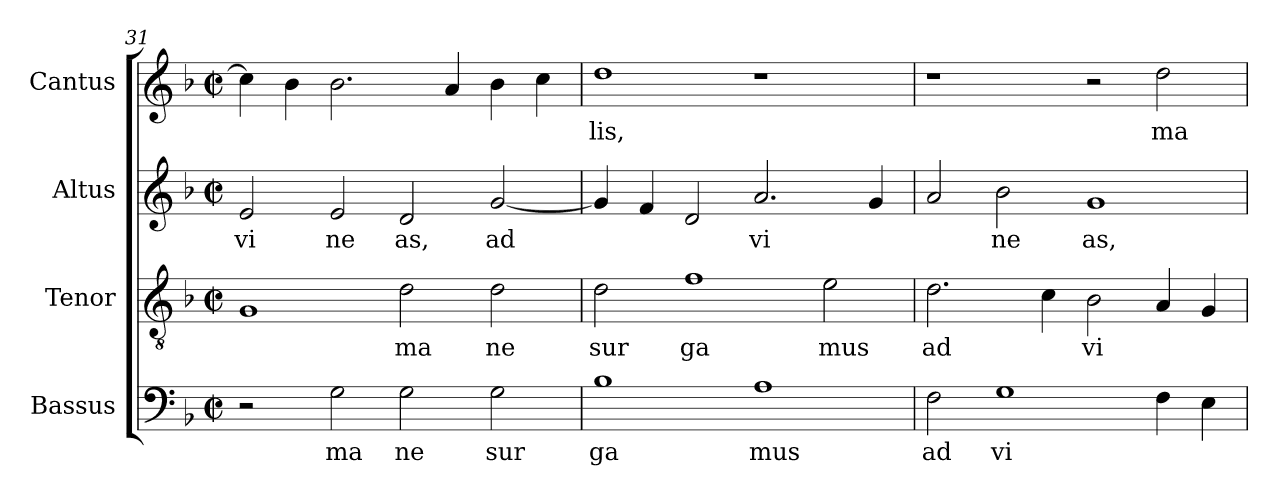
**kern	**text	**kern	**text	**kern	**text	**kern	**text
*part4	*part4	*part3	*part3	*part2	*part2	*part1	*part1
*staff4	*staff4	*staff3	*staff3	*staff2	*staff2	*staff1	*staff1
*I"Bassus	*	*I"Tenor	*	*I"Altus	*	*I"Cantus	*
*clefF4	*	*clefGv2	*	*clefG2	*	*clefG2	*
*k[b-]	*	*k[b-]	*	*k[b-]	*	*k[b-]	*
*F:	*	*F:	*	*F:	*	*F:	*
*M2/2	*	*M2/2	*	*M2/2	*	*M2/2	*
*met(c|)	*	*met(c|)	*	*met(c|)	*	*met(c|)	*
=31	=31	=31	=31	=31	=31	=31	=31
!	!	!	!LO:LY:b:cj	!	!LO:LY:b:cj	!	!LO:LY:b:cj
2r	.	1G	.	2e/	vi	4cc\]	.
!	!	!	!	!	!	!	!LO:LY:b:cj
.	.	.	.	.	.	4b-\	.
!	!LO:LY:b:cj	!	!	!	!LO:LY:b:cj	!	!LO:LY:b:cj
2G\	ma	.	.	2e/	ne	2.b-\	.
!	!LO:LY:b:cj	!	!LO:LY:b:cj	!	!LO:LY:b:cj	!	!
2G\	ne	2d\	ma	2d/	as,	.	.
!	!	!	!	!	!	!	!LO:LY:b:cj
.	.	.	.	.	.	4a/	.
!	!LO:LY:b:cj	!	!LO:LY:b:cj	!	!LO:LY:b:cj	!	!LO:LY:b:cj
2G\	sur	2d\	ne	[<2g/	ad	4b-\	.
!	!	!	!	!	!	!	!LO:LY:b:cj
.	.	.	.	.	.	4cc\	.
=32	=32	=32	=32	=32	=32	=32	=32
!	!LO:LY:b:cj	!	!LO:LY:b:cj	!	!LO:LY:b:cj	!	!LO:LY:b:cj
1B-	ga	2d\	sur	4g/]	.	1dd	lis,
!	!	!	!	!	!LO:LY:b:cj	!	!
.	.	.	.	4f/	.	.	.
!	!	!	!LO:LY:b:cj	!	!LO:LY:b:cj	!	!
.	.	1f	ga	2d/	.	.	.
!	!LO:LY:b:cj	!	!	!	!LO:LY:b:cj	!	!
1A	mus	.	.	2.a/	vi	1r	.
!	!	!	!LO:LY:b:cj	!	!	!	!
.	.	2e\	mus	.	.	.	.
!	!	!	!	!	!LO:LY:b:cj	!	!
.	.	.	.	4g/	.	.	.
!!LO:PB:g=z
=33	=33	=33	=33	=33	=33	=33	=33
!	!LO:LY:b:cj	!	!LO:LY:b:cj	!	!LO:LY:b:cj	!	!
2F\	ad	2.d\	ad	2a/	.	1r	.
!	!LO:LY:b:cj	!	!	!	!LO:LY:b:cj	!	!
1G	vi-	.	.	2b-\	ne	.	.
!	!	!	!LO:LY:b:cj	!	!	!	!
.	.	4c\	.	.	.	.	.
!	!	!	!LO:LY:b:cj	!	!LO:LY:b:cj	!	!
.	.	2B-\	vi	1g	as,	2r	.
!	!LO:LY:b:cj	!	!LO:LY:b:cj	!	!	!	!LO:LY:b:cj
4F\	--	4A/	.	.	.	2dd\	ma
!	!LO:LY:b:cj	!	!LO:LY:b:cj	!	!	!	!
4E\	--	4G/	.	.	.	.	.
=	=	=	=	=	=	=	=
*-	*-	*-	*-	*-	*-	*-	*-
